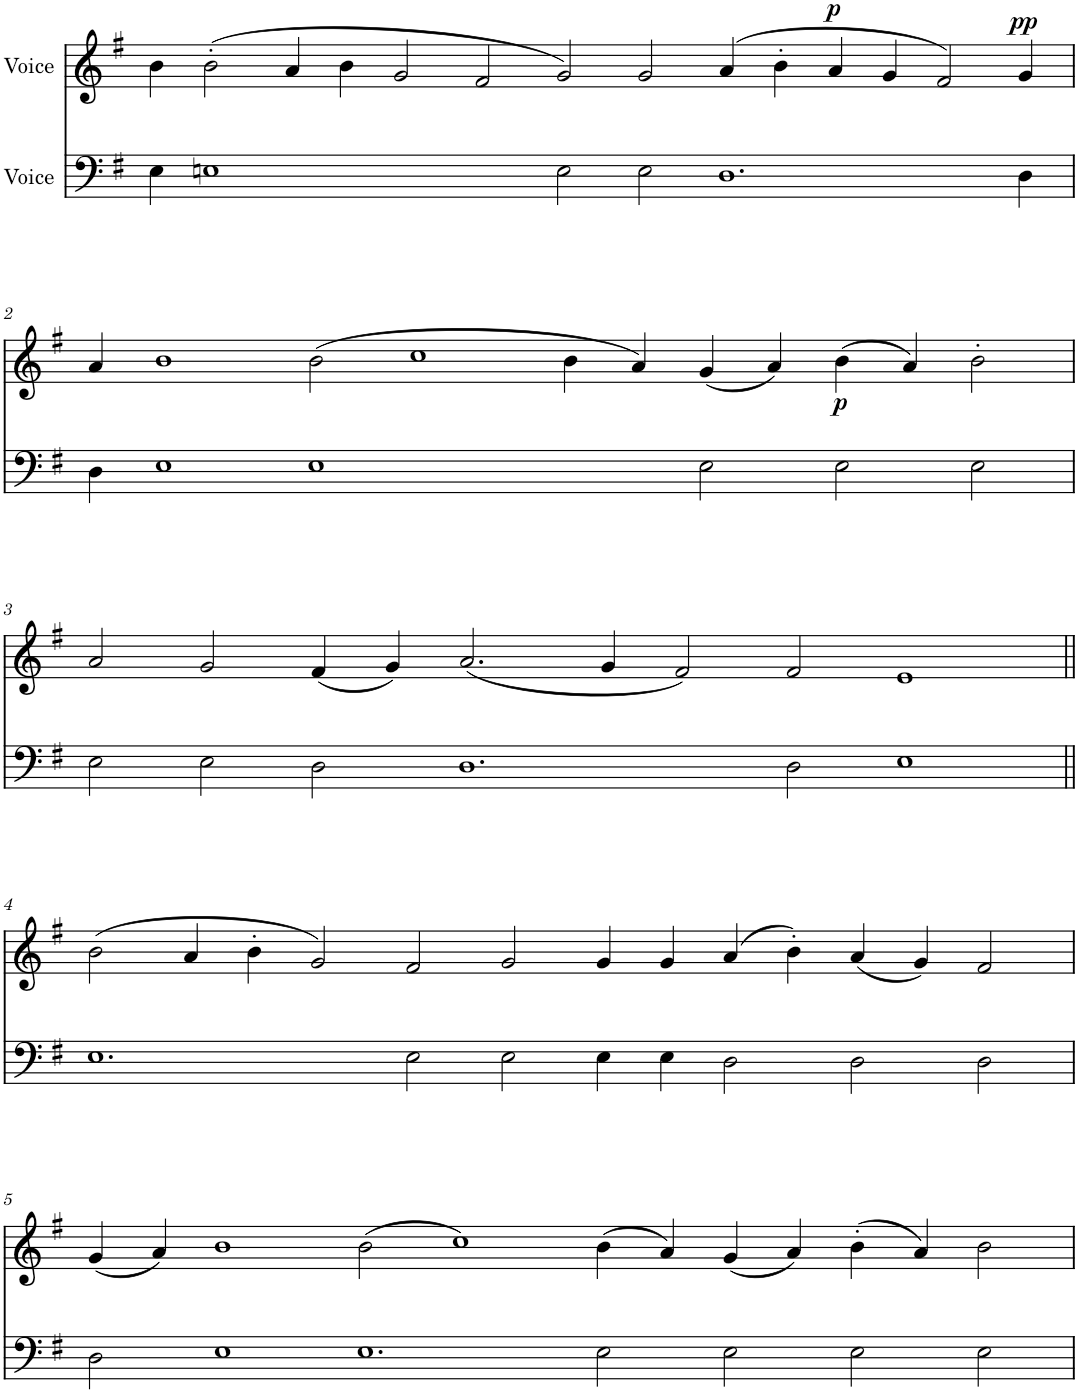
**kern	**kern	**dynam
*part2	*part1	*part1
*staff2	*staff1	*staff1
*I"Voice	*I"Voice	*
*I'V	*I'V	*
*clefF4	*clefG2	*
*k[f#]	*k[f#]	*
=1	=1	=1
4E\	4b\	.
[2.En	(>2b'\	.
.	4a/	.
4ryy	4b\	.
1ryy	2g/	.
.	2f#/	.
2E\	2g/)	.
2E\	2g/	.
1.D	(>4a/	.
.	4b'\	.
!	!	!LO:DY:a
.	4a/	p
.	4g/	.
.	2f#/)	.
!	!	!LO:DY:a
4D\	4g/	pp
!!LO:LB:g=z
=2	=2	=2
4D\	4a/	.
4E]	[2.b	.
[2.E	.	.
.	4ryy	.
1E	(>2b\	.
.	1cc	.
1ryy	.	.
.	4b\	.
.	4a/)	.
2E\	(<4g/	.
.	4a/)	.
!	!	!LO:DY:b
2E\	(>4b\	p
.	4a/)	.
2E\	2b'\	.
!!LO:LB:g=z
=3	=3	=3
2E\	2a/	.
4E]	4b]	.
2E\	2g/	.
2D\	(<4f#/	.
.	4g/)	.
1.D	(<2.a/	.
.	4g/	.
.	2f#/)	.
2D\	2f#/	.
1E	1e	.
!!LO:LB:g=z
=4||	=4||	=4||
[1E	(>2b\	.
.	4a/	.
.	4b'\	.
2ryy	2g/)	.
2E\	2f#/	.
2E\	2g/	.
4E\	4g/	.
4E\	4g/	.
2D\	(>4a/	.
.	4b'\)	.
2D\	(<4a/	.
.	4g/)	.
2D\	2f#/	.
!!LO:LB:g=z
=5	=5	=5
2D\	(<4g/	.
.	4a/)	.
2E]	[2b	.
[2E	2ryy	.
1.E	(>2b\	.
.	1cc)	.
2E\	(>4b\	.
.	4a/)	.
2E\	(<4g/	.
.	4a/)	.
2E\	(>4b'\	.
.	4a/)	.
2E\	2b\	.
=6	=6	=6
2E]	2b]	.
=	=	=
*-	*-	*-
